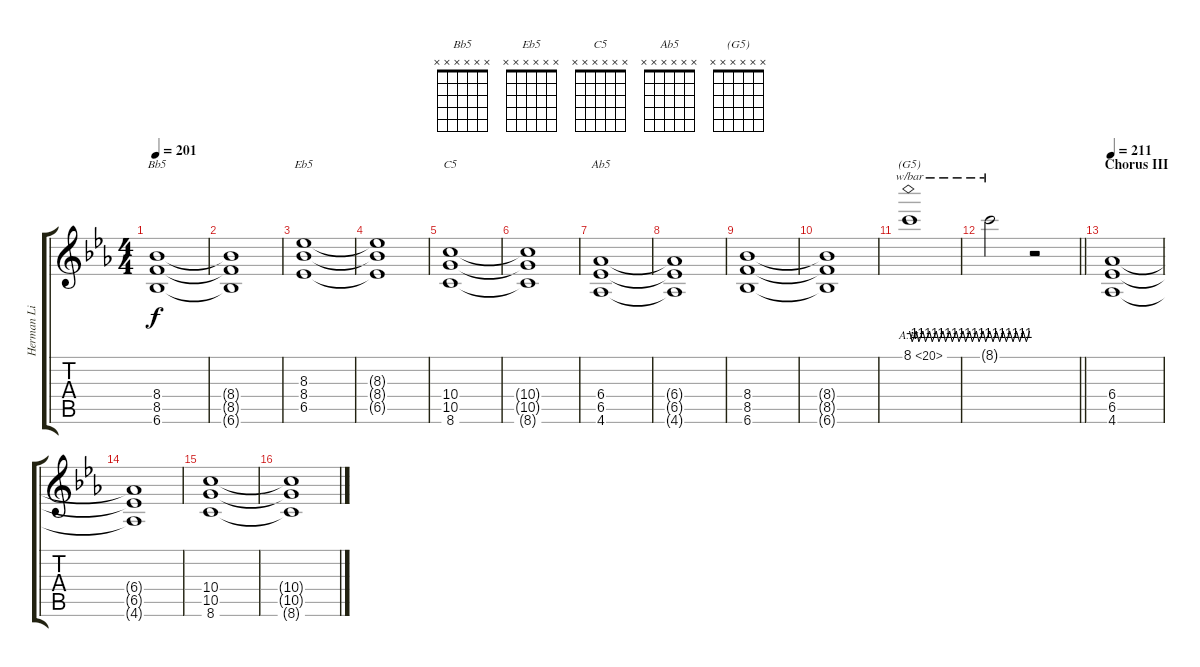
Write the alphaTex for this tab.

\track ("Herman Li (Lead 1 and Rhythm)" "Herman Li ") {instrument distortionguitar}
\staff {score tabs}
\tuning (E4 B3 G3 D3 A2 E2) {hide}
\chord ("Bb5" x x x x x x)
\chord ("Eb5" x x x x x x)
\chord ("C5" x x x x x x)
\chord ("Ab5" x x x x x x)
\chord ("(G5)" x x x x x x)
\ts (4 4)
\tempo 201
\clef g2
\ks eb
(8.4 8.5 6.6).1{ch "Bb5" dy f} |
(8.4{t} 8.5{t} 6.6{t}).1 |
(8.3 8.4 6.5).1{ch "Eb5"} |
(8.3{t} 8.4{t} 6.5{t}).1 |
(10.4 10.5 8.6).1{ch "C5"} |
(10.4{t} 10.5{t} 8.6{t}).1 |
(6.4 6.5 4.6).1{ch "Ab5"} |
(6.4{t} 6.5{t} 4.6{t}).1 |
(8.4 8.5 6.6).1 |
(8.4{t} 8.5{t} 6.6{t}).1 |
8.1{ah 12}.1{tbe (custom default 0 0 2 -4 5 0 7 -4 10 0 12 -4 15 0 17 -4 20 0 22 -4 25 0 27 -4 30 0 32 -4 35 0 37 -4 40 0 42 -4 45 0 47 -4 50 0 52 -4 55 0 57 -4 60 0) ch "(G5)"} |
\barLineRight lightlight
8.1{t}.2{tbe (custom default 0 0 5 -4 10 0 15 -4 20 0 25 -4 30 0 35 -4 40 0 45 -4 50 0 55 -4 60 0)} r.2 |
\section ("" "Chorus III")
\tempo 211
(6.4 6.5 4.6).1 |
(6.4{t} 6.5{t} 4.6{t}).1 |
(10.4 10.5 8.6).1 |
(10.4{t} 10.5{t} 8.6{t}).1
